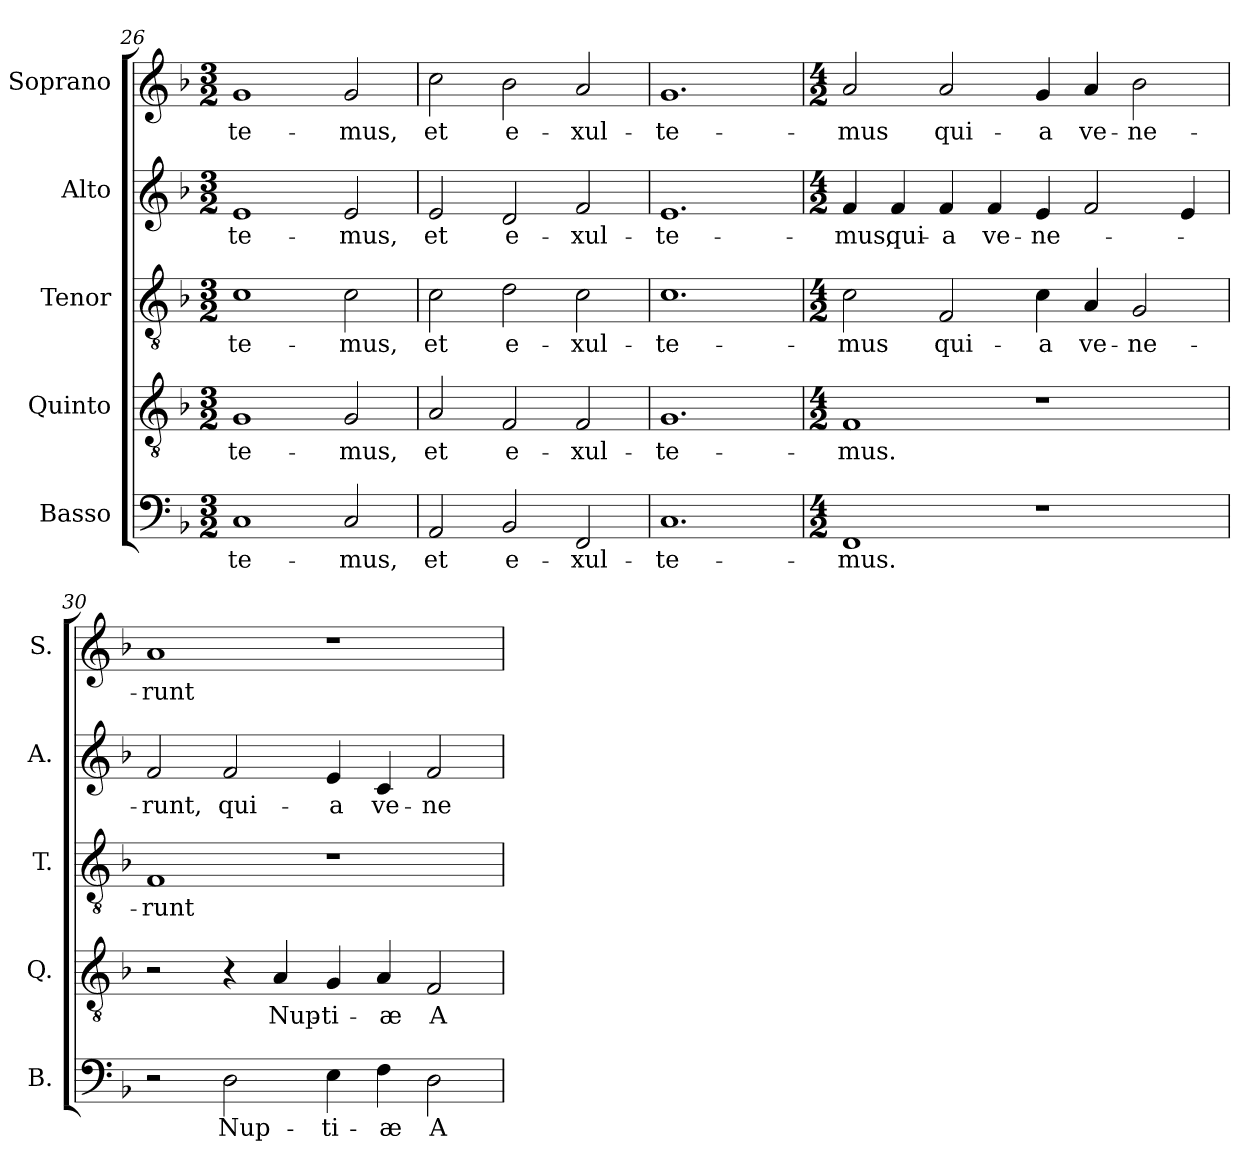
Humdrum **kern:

**kern	**text	**kern	**text	**kern	**text	**kern	**text	**kern	**text
*part5	*part5	*part4	*part4	*part3	*part3	*part2	*part2	*part1	*part1
*staff5	*staff5	*staff4	*staff4	*staff3	*staff3	*staff2	*staff2	*staff1	*staff1
*I"Basso	*	*I"Quinto	*	*I"Tenor	*	*I"Alto	*	*I"Soprano	*
*I'B.	*	*I'Q.	*	*I'T.	*	*I'A.	*	*I'S.	*
*clefF4	*	*clefGv2	*	*clefGv2	*	*clefG2	*	*clefG2	*
*	*	*ITrd7c12	*	*ITrd7c12	*	*	*	*	*
*k[b-]	*	*k[b-]	*	*k[b-]	*	*k[b-]	*	*k[b-]	*
*F:	*	*F:	*	*F:	*	*F:	*	*F:	*
*M3/2	*	*M3/2	*	*M3/2	*	*M3/2	*	*M3/2	*
=26	=26	=26	=26	=26	=26	=26	=26	=26	=26
!	!LO:LY:b:color=#000000	!	!	!	!	!	!	!	!
!	!	!	!LO:LY:b:color=#000000	!	!	!	!	!	!
!	!	!	!	!	!LO:LY:b:color=#000000	!	!	!	!
!	!	!	!	!	!	!	!LO:LY:b:color=#000000	!	!
!	!	!	!	!	!	!	!	!	!LO:LY:b:color=#000000
1Ci	-te-	1GGi	-te-	1Ci	-te-	1ei	-te-	1gi	-te-
!	!LO:LY:b:color=#000000	!	!	!	!	!	!	!	!
!	!	!	!LO:LY:b:color=#000000	!	!	!	!	!	!
!	!	!	!	!	!LO:LY:b:color=#000000	!	!	!	!
!	!	!	!	!	!	!	!LO:LY:b:color=#000000	!	!
!	!	!	!	!	!	!	!	!	!LO:LY:b:color=#000000
2Ci/	-mus,	2GGi/	-mus,	2Ci\	-mus,	2ei/	-mus,	2gi/	-mus,
=27	=27	=27	=27	=27	=27	=27	=27	=27	=27
!	!LO:LY:b:color=#000000	!	!	!	!	!	!	!	!
!	!	!	!LO:LY:b:color=#000000	!	!	!	!	!	!
!	!	!	!	!	!LO:LY:b:color=#000000	!	!	!	!
!	!	!	!	!	!	!	!LO:LY:b:color=#000000	!	!
!	!	!	!	!	!	!	!	!	!LO:LY:b:color=#000000
2AAi/	et	2AAi/	et	2Ci\	et	2ei/	et	2cci\	et
!	!LO:LY:b:color=#000000	!	!	!	!	!	!	!	!
!	!	!	!LO:LY:b:color=#000000	!	!	!	!	!	!
!	!	!	!	!	!LO:LY:b:color=#000000	!	!	!	!
!	!	!	!	!	!	!	!LO:LY:b:color=#000000	!	!
!	!	!	!	!	!	!	!	!	!LO:LY:b:color=#000000
2BB-i/	e-	2FFi/	e-	2Di\	e-	2di/	e-	2b-i\	e-
!	!LO:LY:b:color=#000000	!	!	!	!	!	!	!	!
!	!	!	!LO:LY:b:color=#000000	!	!	!	!	!	!
!	!	!	!	!	!LO:LY:b:color=#000000	!	!	!	!
!	!	!	!	!	!	!	!LO:LY:b:color=#000000	!	!
!	!	!	!	!	!	!	!	!	!LO:LY:b:color=#000000
2FFi/	-xul-	2FFi/	-xul-	2Ci\	-xul-	2fi/	-xul-	2ai/	-xul-
=28	=28	=28	=28	=28	=28	=28	=28	=28	=28
!	!LO:LY:b:color=#000000	!	!	!	!	!	!	!	!
!	!	!	!LO:LY:b:color=#000000	!	!	!	!	!	!
!	!	!	!	!	!LO:LY:b:color=#000000	!	!	!	!
!	!	!	!	!	!	!	!LO:LY:b:color=#000000	!	!
!	!	!	!	!	!	!	!	!	!LO:LY:b:color=#000000
1.Ci	-te-	1.GGi	-te-	1.Ci	-te-	1.ei	-te-	1.gi	-te-
!!LO:LB:g=z
=29	=29	=29	=29	=29	=29	=29	=29	=29	=29
*M4/2	*	*M4/2	*	*M4/2	*	*M4/2	*	*M4/2	*
!	!LO:LY:b:color=#000000	!	!	!	!	!	!	!	!
!	!	!	!LO:LY:b:color=#000000	!	!	!	!	!	!
!	!	!	!	!	!LO:LY:b:color=#000000	!	!	!	!
!	!	!	!	!	!	!	!LO:LY:b:color=#000000	!	!
!	!	!	!	!	!	!	!	!	!LO:LY:b:color=#000000
1FFi	-mus.	1FFi	-mus.	2Ci\	-mus	4fi/	-mus,	2ai/	-mus
!	!	!	!	!	!	!	!LO:LY:b:color=#000000	!	!
.	.	.	.	.	.	4fi/	qui-	.	.
!	!	!	!	!	!LO:LY:b:color=#000000	!	!	!	!
!	!	!	!	!	!	!	!LO:LY:b:color=#000000	!	!
!	!	!	!	!	!	!	!	!	!LO:LY:b:color=#000000
.	.	.	.	2FFi/	qui-	4fi/	-a	2ai/	qui-
!	!	!	!	!	!	!	!LO:LY:b:color=#000000	!	!
.	.	.	.	.	.	4fi/	ve-	.	.
!	!	!	!	!	!LO:LY:b:color=#000000	!	!	!	!
!	!	!	!	!	!	!	!LO:LY:b:color=#000000	!	!
!	!	!	!	!	!	!	!	!	!LO:LY:b:color=#000000
1r	.	1r	.	4Ci\	-a	4ei/	-ne-	4gi/	-a
!	!	!	!	!	!LO:LY:b:color=#000000	!	!	!	!
!	!	!	!	!	!	!	!	!	!LO:LY:b:color=#000000
.	.	.	.	4AAi/	ve-	2fi/	.	4ai/	ve-
!	!	!	!	!	!LO:LY:b:color=#000000	!	!	!	!
!	!	!	!	!	!	!	!	!	!LO:LY:b:color=#000000
.	.	.	.	2GGi/	-ne-	.	.	2b-i\	-ne-
.	.	.	.	.	.	4ei/	.	.	.
=30	=30	=30	=30	=30	=30	=30	=30	=30	=30
!	!	!	!	!	!LO:LY:b:color=#000000	!	!	!	!
!	!	!	!	!	!	!	!LO:LY:b:color=#000000	!	!
!	!	!	!	!	!	!	!	!	!LO:LY:b:color=#000000
2r	.	2r	.	1FFi	-runt	2fi/	-runt,	1ai	-runt
!	!LO:LY:b:color=#000000	!	!	!	!	!	!	!	!
!	!	!	!	!	!	!	!LO:LY:b:color=#000000	!	!
2Di\	Nup-	4r	.	.	.	2fi/	qui-	.	.
!	!	!	!LO:LY:b:color=#000000	!	!	!	!	!	!
.	.	4AAi/	Nup-	.	.	.	.	.	.
!	!LO:LY:b:color=#000000	!	!	!	!	!	!	!	!
!	!	!	!LO:LY:b:color=#000000	!	!	!	!	!	!
!	!	!	!	!	!	!	!LO:LY:b:color=#000000	!	!
4Ei\	-ti-	4GGi/	-ti-	1r	.	4ei/	-a	1r	.
!	!LO:LY:b:color=#000000	!	!	!	!	!	!	!	!
!	!	!	!LO:LY:b:color=#000000	!	!	!	!	!	!
!	!	!	!	!	!	!	!LO:LY:b:color=#000000	!	!
4Fi\	-æ	4AAi/	-æ	.	.	4ci/	ve-	.	.
!	!LO:LY:b:color=#000000	!	!	!	!	!	!	!	!
!	!	!	!LO:LY:b:color=#000000	!	!	!	!	!	!
!	!	!	!	!	!	!	!LO:LY:b:color=#000000	!	!
2Di\	A-	2FFi/	A-	.	.	2fi/	-ne-	.	.
=	=	=	=	=	=	=	=	=	=
*-	*-	*-	*-	*-	*-	*-	*-	*-	*-
